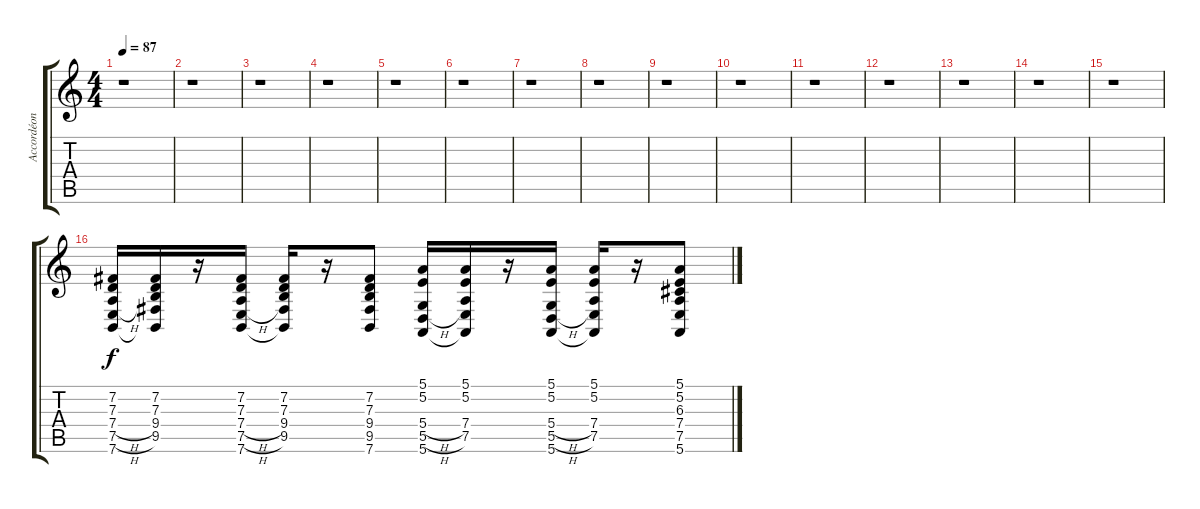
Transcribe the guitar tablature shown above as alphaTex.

\track ("Accordéon" "Accordéon") {instrument tangoaccordion}
\staff {score tabs}
\tuning (E4 B3 G3 D3 A2 E2) {hide}
\ts (4 4)
\tempo 87
\clef g2
\ks c
r.1{dy f} |
r.1 |
r.1 |
r.1 |
r.1 |
r.1 |
r.1 |
r.1 |
r.1 |
r.1 |
r.1 |
r.1 |
r.1 |
r.1 |
r.1 |
(7.2 7.3 7.4{h} 7.5{h} 7.6).16 (7.2 7.3 9.4 9.5 7.6{t}).16 r.16 (7.2 7.3 7.4{h} 7.5{h} 7.6).16 (7.2 7.3 9.4 9.5 7.6{t}).16 r.16 (7.2 7.3 9.4 9.5 7.6).8 (5.1 5.2 5.4{h} 5.5{h} 5.6).16 (5.1 5.2 7.4 7.5 5.6{t}).16 r.16 (5.1 5.2 5.4{h} 5.5{h} 5.6).16 (5.1 5.2 7.4 7.5 5.6{t}).16 r.16 (5.1 5.2 6.3 7.4 7.5 5.6).8
